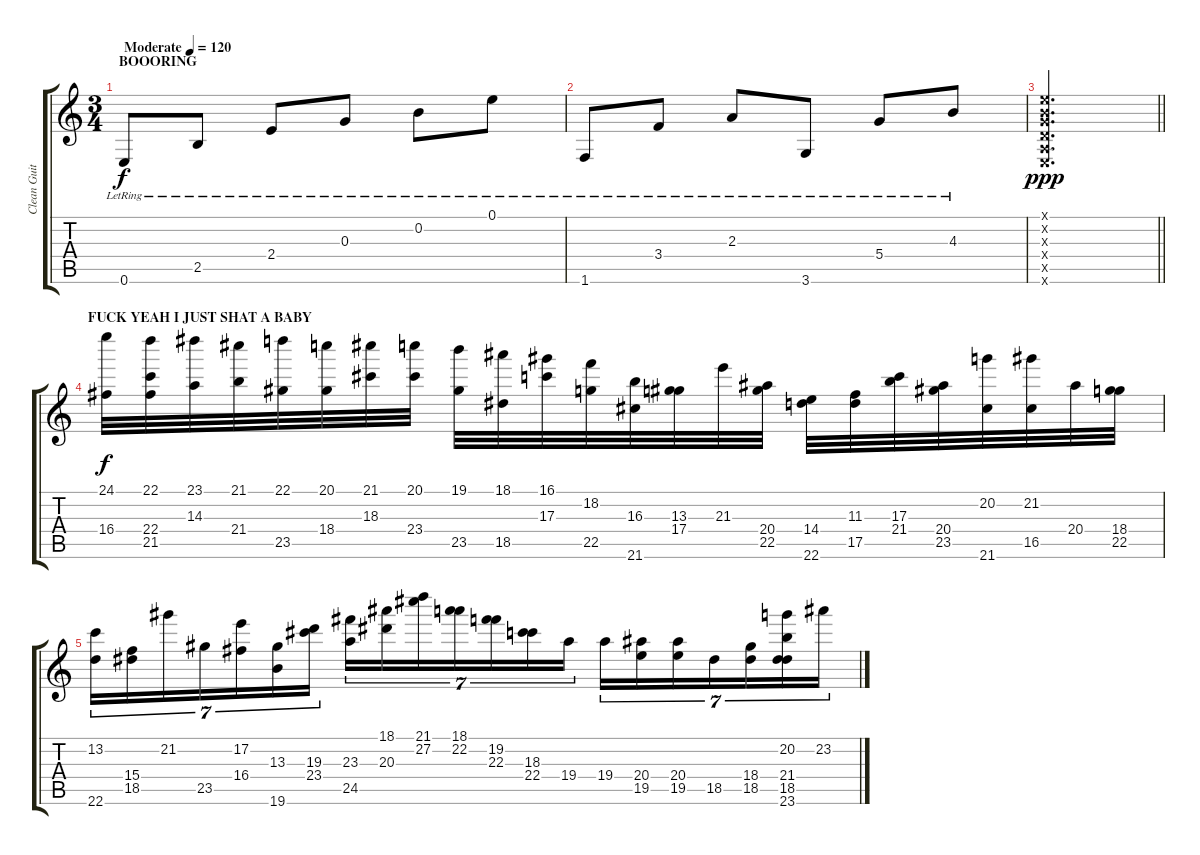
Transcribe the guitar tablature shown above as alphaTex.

\track ("Clean Guitar #2" "Clean Guit") {instrument acousticguitarnylon}
\staff {score tabs}
\tuning (E4 B3 G3 D3 A2 E2) {hide}
\ts (3 4)
\section ("" "BOOORING")
\tempo (120 "Moderate")
\clef g2
\ks c
0.6{lr}.8{dy f instrument acousticguitarnylon} 2.5{lr}.8 2.4{lr}.8 0.3{lr}.8 0.2{lr}.8 0.1{lr}.8 |
1.6{lr}.8 3.4{lr}.8 2.3{lr}.8 3.6{lr}.8 5.4{lr}.8 4.3{lr}.8 |
\barLineRight lightlight
(0.1{x} 0.2{x} 0.3{x} 0.4{x} 0.5{x} 0.6{x}).2{d dy ppp} |
\section ("" "FUCK YEAH I JUST SHAT A BABY")
(24.1 16.4).32{dy f volume 16 balance 8 instrument tangoaccordion} (22.1 22.4 21.5).32 (23.1 14.3).32 (21.1 21.4).32 (22.1 23.5).32 (20.1 18.4).32 (21.1 18.3).32 (20.1 23.4).32 (19.1 23.5).32 (18.1 18.5).32 (16.1 17.3).32 (18.2 22.5).32 (16.3 21.6).32 (13.3 17.4).32 21.3.32 (20.4 22.5).32 (14.4 22.6).32 (11.3 17.5).32 (17.3 21.4).32 (20.4 23.5).32 (20.2 21.6).32 (21.2 16.5).32 20.4.32 (18.4 22.5).32 |
(13.2 22.6).16{tu (7 4)} (15.4 18.5).16{tu (7 4)} 21.2.16{tu (7 4)} 23.5.16{tu (7 4)} (17.2 16.4).16{tu (7 4)} (13.3 19.6).16{tu (7 4)} (19.3 23.4).16{tu (7 4)} (23.3 24.5).16{tu (7 4)} (18.1 20.3).16{tu (7 4)} (21.1 27.2).16{tu (7 4)} (18.1 22.2).16{tu (7 4)} (19.2 22.3).16{tu (7 4)} (18.3 22.4).16{tu (7 4)} 19.4.16{tu (7 4)} 19.4.16{tu (7 4)} (20.4 19.5).16{tu (7 4)} (20.4 19.5).16{tu (7 4)} 18.5.16{tu (7 4)} (18.4 18.5).16{tu (7 4)} (20.2 21.4 18.5 23.6).16{tu (7 4)} 23.2.16{tu (7 4)}
